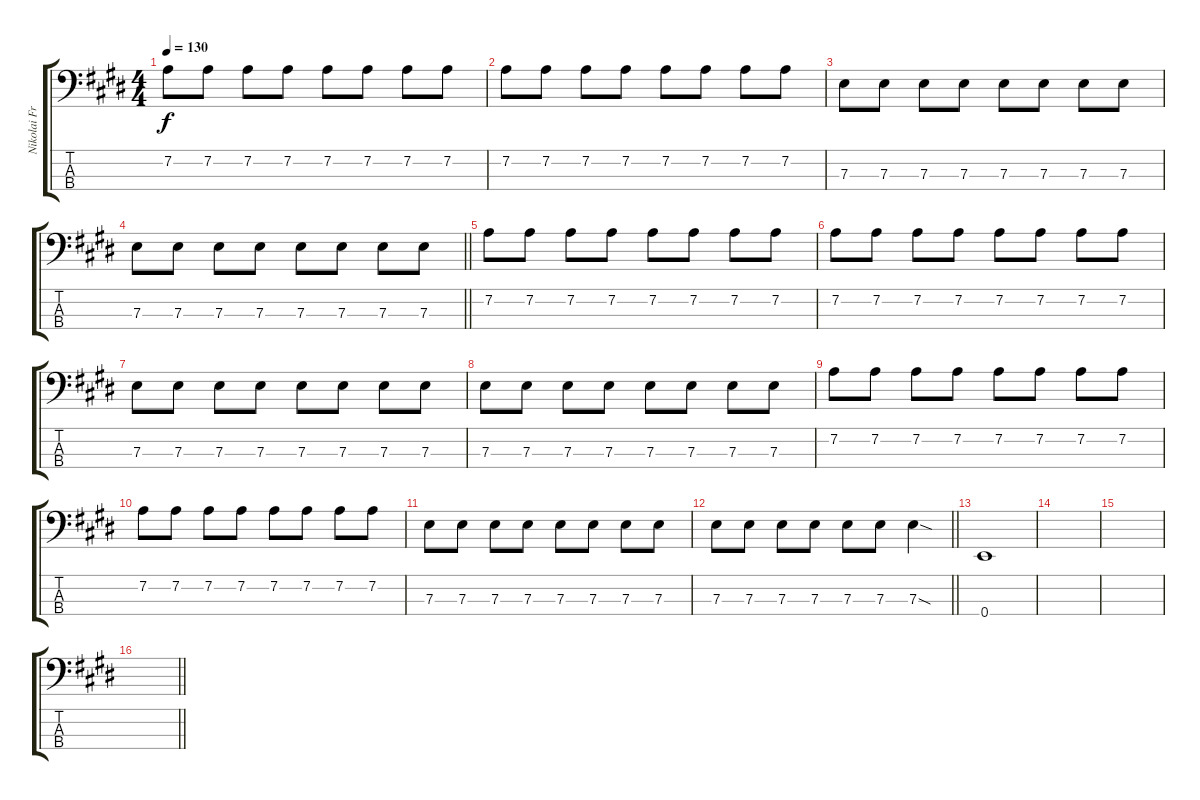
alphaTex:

\track ("Nikolai Fraiture" "Nikolai Fr") {instrument electricbassfinger}
\staff {score tabs}
\tuning (G2 D2 A1 E1) {hide}
\ts (4 4)
\tempo 130
\clef f4
\ks e
7.2.8{dy f} 7.2.8 7.2.8 7.2.8 7.2.8 7.2.8 7.2.8 7.2.8 |
7.2.8 7.2.8 7.2.8 7.2.8 7.2.8 7.2.8 7.2.8 7.2.8 |
7.3.8 7.3.8 7.3.8 7.3.8 7.3.8 7.3.8 7.3.8 7.3.8 |
\barLineRight lightlight
7.3.8 7.3.8 7.3.8 7.3.8 7.3.8 7.3.8 7.3.8 7.3.8 |
7.2.8 7.2.8 7.2.8 7.2.8 7.2.8 7.2.8 7.2.8 7.2.8 |
7.2.8 7.2.8 7.2.8 7.2.8 7.2.8 7.2.8 7.2.8 7.2.8 |
7.3.8 7.3.8 7.3.8 7.3.8 7.3.8 7.3.8 7.3.8 7.3.8 |
7.3.8 7.3.8 7.3.8 7.3.8 7.3.8 7.3.8 7.3.8 7.3.8 |
7.2.8 7.2.8 7.2.8 7.2.8 7.2.8 7.2.8 7.2.8 7.2.8 |
7.2.8 7.2.8 7.2.8 7.2.8 7.2.8 7.2.8 7.2.8 7.2.8 |
7.3.8 7.3.8 7.3.8 7.3.8 7.3.8 7.3.8 7.3.8 7.3.8 |
\barLineRight lightlight
7.3.8 7.3.8 7.3.8 7.3.8 7.3.8 7.3.8 7.3{sod}.4 |
0.4.1 |
|
|
\barLineRight lightlight
